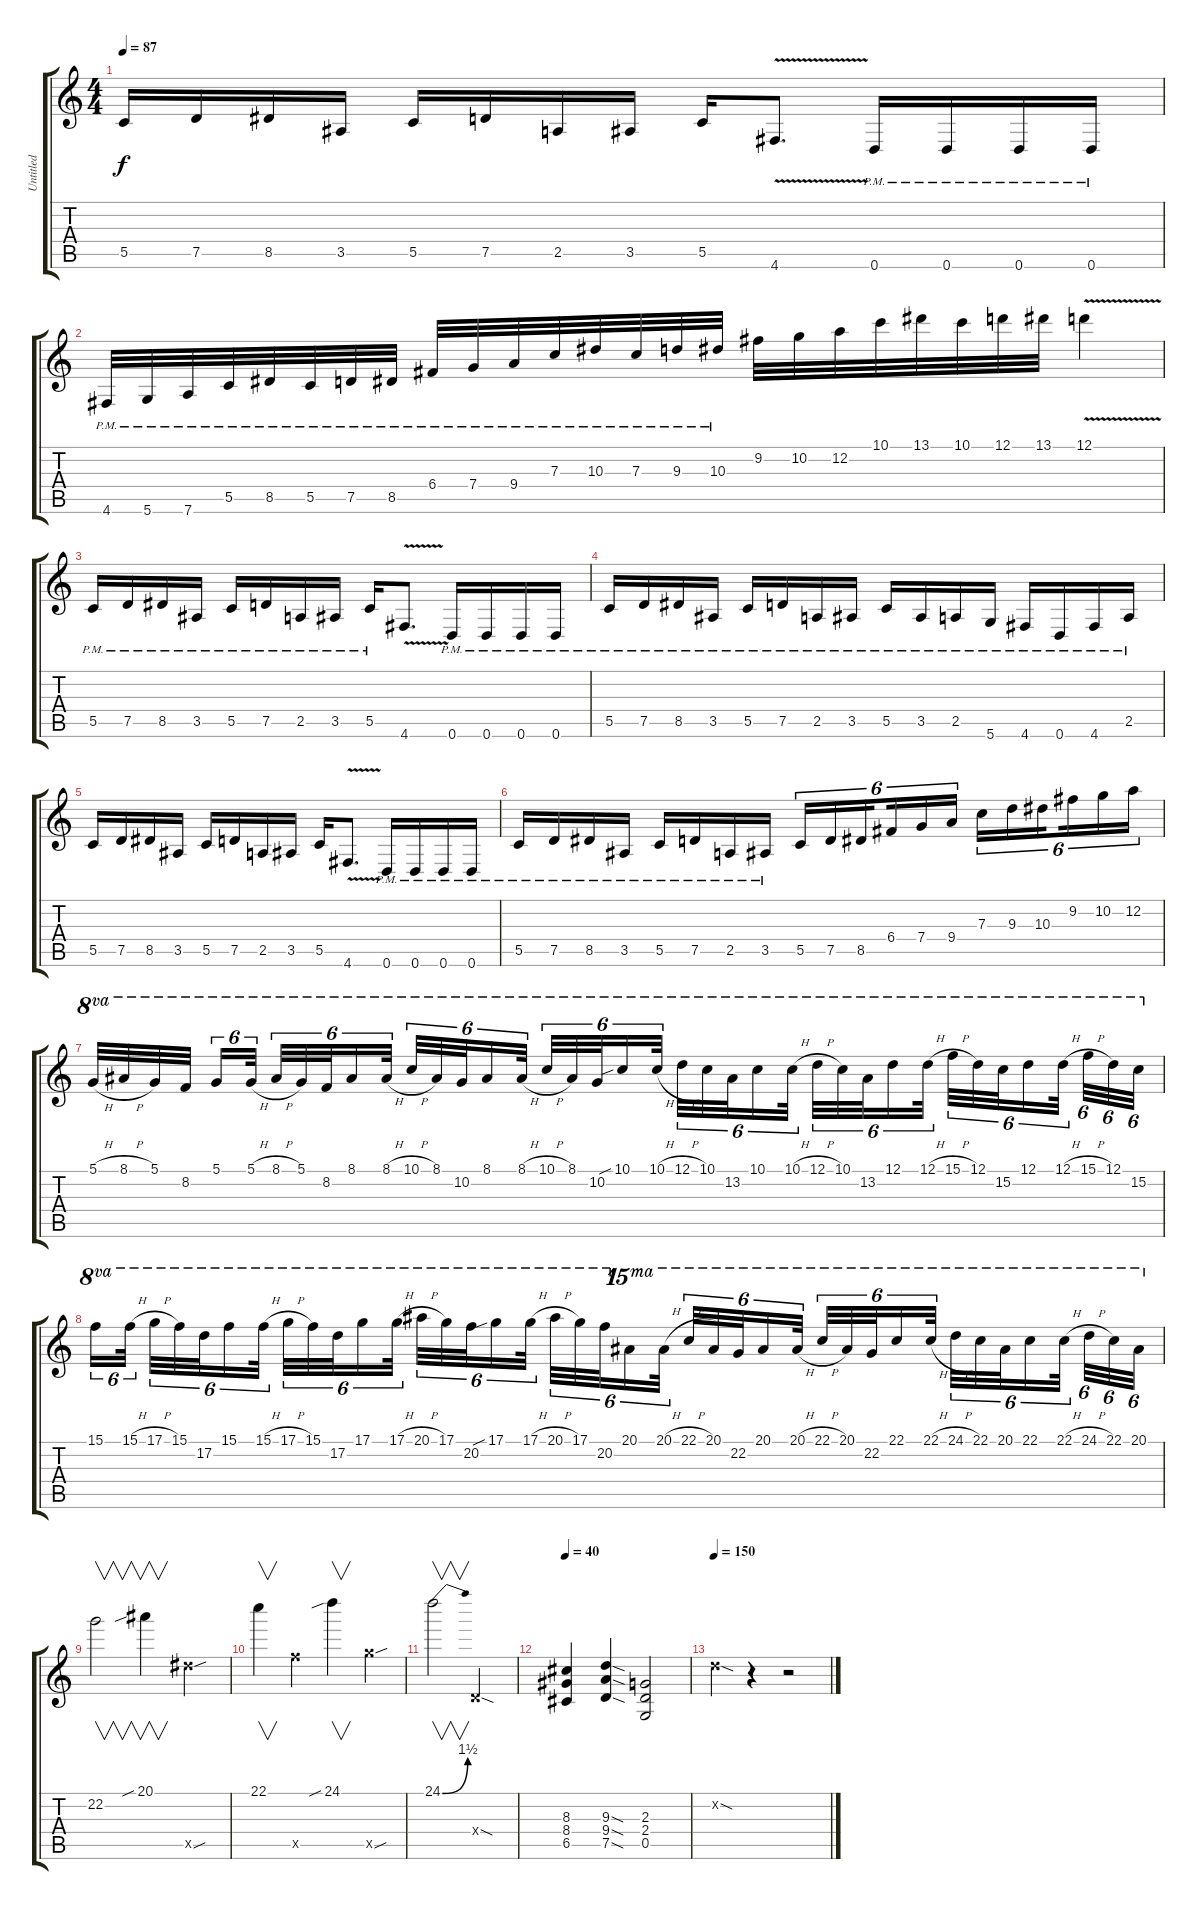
\track ("Untitled" "Untitled") {instrument distortionguitar}
\staff {score tabs}
\tuning (D4 A3 F3 C3 G2 D2) {hide}
\ts (4 4)
\tempo 87
\clef g2
\ks c
5.5.16{dy f} 7.5.16 8.5.16 3.5.16 5.5.16 7.5.16 2.5.16 3.5.16 5.5.16 4.6{v}.8{d} 0.6{pm}.16 0.6{pm}.16 0.6{pm}.16 0.6{pm}.16 |
4.6{pm}.32 5.6{pm}.32 7.6{pm}.32 5.5{pm}.32 8.5{pm}.32 5.5{pm}.32 7.5{pm}.32 8.5{pm}.32 6.4{pm}.32 7.4{pm}.32 9.4{pm}.32 7.3{pm}.32 10.3{pm}.32 7.3{pm}.32 9.3{pm}.32 10.3{pm}.32 9.2.32 10.2.32 12.2.32 10.1.32 13.1.32 10.1.32 12.1.32 13.1.32 12.1{v}.4 |
5.5{pm}.16 7.5{pm}.16 8.5{pm}.16 3.5{pm}.16 5.5{pm}.16 7.5{pm}.16 2.5{pm}.16 3.5{pm}.16 5.5{pm}.16 4.6{v}.8{d} 0.6{pm}.16 0.6{pm}.16 0.6{pm}.16 0.6{pm}.16 |
5.5{pm}.16 7.5{pm}.16 8.5{pm}.16 3.5{pm}.16 5.5{pm}.16 7.5{pm}.16 2.5{pm}.16 3.5{pm}.16 5.5{pm}.16 3.5{pm}.16 2.5{pm}.16 5.6{pm}.16 4.6{pm}.16 0.6{pm}.16 4.6{pm}.16 2.5{pm}.16 |
5.5.16 7.5.16 8.5.16 3.5.16 5.5.16 7.5.16 2.5.16 3.5.16 5.5.16 4.6{v}.8{d} 0.6{pm}.16 0.6{pm}.16 0.6{pm}.16 0.6{pm}.16 |
5.5{pm}.16 7.5{pm}.16 8.5{pm}.16 3.5{pm}.16 5.5{pm}.16 7.5{pm}.16 2.5{pm}.16 3.5{pm}.16 5.5.16{tu (6 4)} 7.5.16{tu (6 4)} 8.5.16{tu (6 4) beam splitsecondary} 6.4.16{tu (6 4)} 7.4.16{tu (6 4)} 9.4.16{tu (6 4)} 7.3.16{tu (6 4)} 9.3.16{tu (6 4)} 10.3.16{tu (6 4) beam splitsecondary} 9.2.16{tu (6 4)} 10.2.16{tu (6 4)} 12.2.16{tu (6 4)} |
5.1{h}.32{ot 8va} 8.1{h}.32{ot 8va} 5.1.32{ot 8va} 8.2.32{ot 8va beam splitsecondary} 5.1.16{tu (6 4) ot 8va} 5.1{h}.32{tu (6 4) ot 8va beam splitsecondary} 8.1{h}.32{tu (6 4) ot 8va} 5.1.32{tu (6 4) ot 8va} 8.2.32{tu (6 4) ot 8va} 8.1.16{tu (6 4) ot 8va} 8.1{h}.32{tu (6 4) ot 8va beam splitsecondary} 10.1{h}.32{tu (6 4) ot 8va} 8.1.32{tu (6 4) ot 8va} 10.2.32{tu (6 4) ot 8va beam splitsecondary} 8.1.16{tu (6 4) ot 8va} 8.1{h}.32{tu (6 4) ot 8va beam splitsecondary} 10.1{h}.32{tu (6 4) ot 8va} 8.1.32{tu (6 4) ot 8va} 10.2.32{tu (6 4) ot 8va} 10.1{sib}.16{tu (6 4) ot 8va} 10.1{h}.32{tu (6 4) ot 8va beam splitsecondary} 12.1{h}.32{tu (6 4) ot 8va} 10.1.32{tu (6 4) ot 8va} 13.2.32{tu (6 4) ot 8va beam splitsecondary} 10.1.16{tu (6 4) ot 8va} 10.1{h}.32{tu (6 4) ot 8va beam splitsecondary} 12.1{h}.32{tu (6 4) ot 8va} 10.1.32{tu (6 4) ot 8va} 13.2.32{tu (6 4) ot 8va} 12.1.16{tu (6 4) ot 8va} 12.1{h}.32{tu (6 4) ot 8va beam splitsecondary} 15.1{h}.32{tu (6 4) ot 8va} 12.1.32{tu (6 4) ot 8va} 15.2.32{tu (6 4) ot 8va beam splitsecondary} 12.1.16{tu (6 4) ot 8va} 12.1{h}.32{tu (6 4) ot 8va beam splitsecondary} 15.1{h}.32{tu (6 4) ot 8va} 12.1.32{tu (6 4) ot 8va} 15.2.32{tu (6 4) ot 8va} |
15.1.16{tu (6 4) ot 8va} 15.1{h}.32{tu (6 4) ot 8va beam splitsecondary} 17.1{h}.32{tu (6 4) ot 8va} 15.1.32{tu (6 4) ot 8va} 17.2.32{tu (6 4) ot 8va beam splitsecondary} 15.1.16{tu (6 4) ot 8va} 15.1{h}.32{tu (6 4) ot 8va beam splitsecondary} 17.1{h}.32{tu (6 4) ot 8va} 15.1.32{tu (6 4) ot 8va} 17.2.32{tu (6 4) ot 8va} 17.1.16{tu (6 4) ot 8va} 17.1{h}.32{tu (6 4) ot 8va beam splitsecondary} 20.1{h}.32{tu (6 4) ot 8va} 17.1.32{tu (6 4) ot 8va} 20.2.32{tu (6 4) ot 8va beam splitsecondary} 17.1{sib}.16{tu (6 4) ot 8va} 17.1{h}.32{tu (6 4) ot 8va beam splitsecondary} 20.1{h}.32{tu (6 4) ot 8va} 17.1.32{tu (6 4) ot 8va} 20.2.32{tu (6 4) ot 8va} 20.1.16{tu (6 4) ot 15ma} 20.1{h}.32{tu (6 4) ot 15ma beam splitsecondary} 22.1{h}.32{tu (6 4) ot 15ma} 20.1.32{tu (6 4) ot 15ma} 22.2.32{tu (6 4) ot 15ma beam splitsecondary} 20.1.16{tu (6 4) ot 15ma} 20.1{h}.32{tu (6 4) ot 15ma beam splitsecondary} 22.1{h}.32{tu (6 4) ot 15ma} 20.1.32{tu (6 4) ot 15ma} 22.2.32{tu (6 4) ot 15ma} 22.1.16{tu (6 4) ot 15ma} 22.1{h}.32{tu (6 4) ot 15ma beam splitsecondary} 24.1{h}.32{tu (6 4) ot 15ma} 22.1.32{tu (6 4) ot 15ma} 20.1.32{tu (6 4) ot 15ma beam splitsecondary} 22.1.16{tu (6 4) ot 15ma} 22.1{h}.32{tu (6 4) ot 15ma beam splitsecondary} 24.1{h}.32{tu (6 4) ot 15ma} 22.1.32{tu (6 4) ot 15ma} 20.1.32{tu (6 4) ot 15ma} |
22.2.2{v} 20.1{sib}.4{v} 20.5{sou x}.4 |
22.1.4{v} 22.5{x}.4 24.1{sib}.4{v} 24.5{sou x}.4 |
24.1{be (bend 0 0 60 6)}.2{v} 2.4{sod x}.2 |
\tempo 40
(8.3 8.4 6.5).4 (9.3{sod} 9.4{sod} 7.5{sod}).4 (2.3 2.4 0.5).2 |
\tempo 150
5.2{sod x}.4 r.4 r.2
